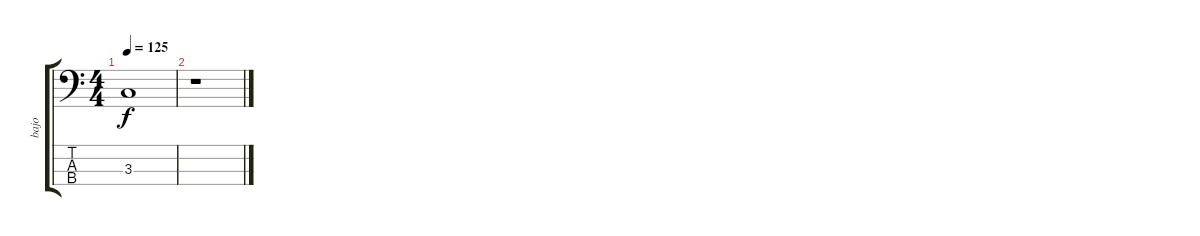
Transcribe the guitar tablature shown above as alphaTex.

\track ("bajo" "bajo") {instrument electricbassfinger}
\staff {score tabs}
\tuning (G2 D2 A1 E1) {hide}
\ts (4 4)
\tempo 125
\clef f4
\ks c
3.3{t}.1{dy f} |
r.1
